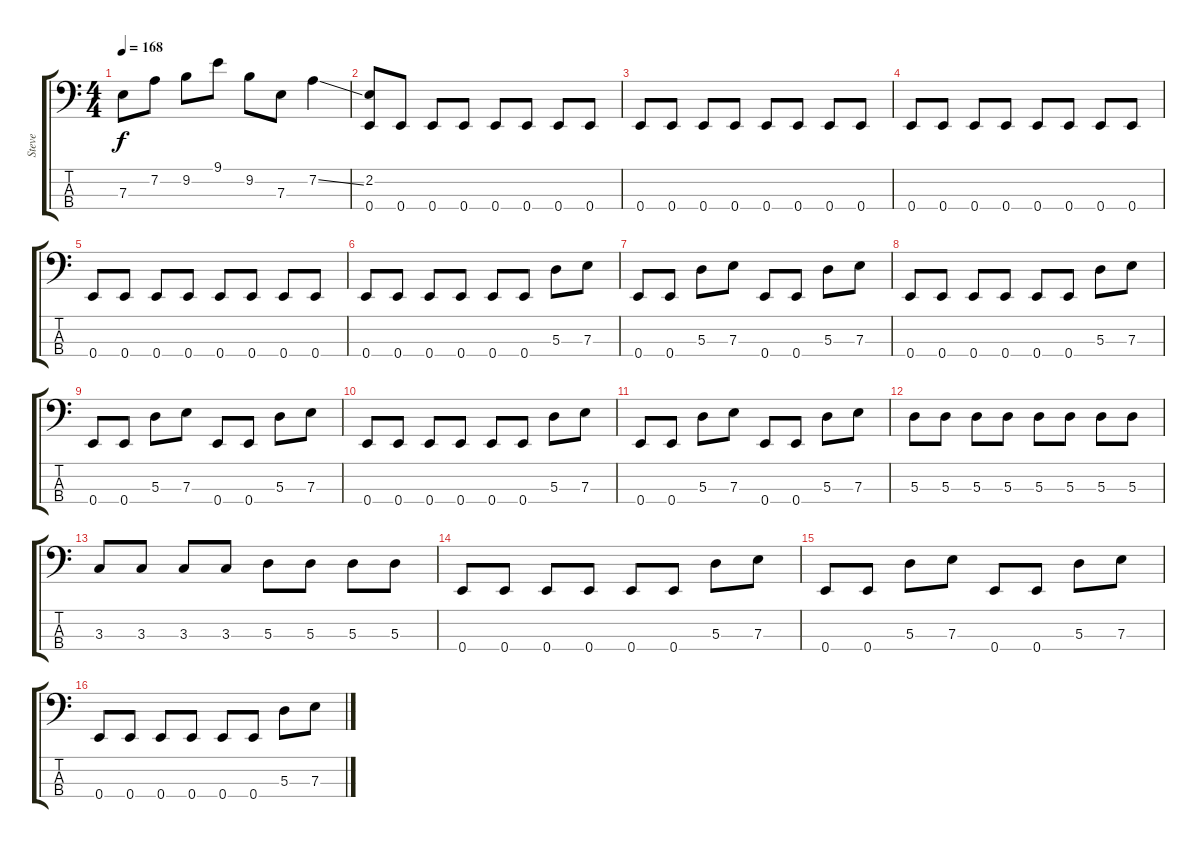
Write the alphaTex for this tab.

\track ("Steve" "Steve") {instrument electricbassfinger}
\staff {score tabs}
\tuning (G2 D2 A1 E1) {hide}
\ts (4 4)
\tempo 168
\clef f4
\ks c
7.3.8{dy f} 7.2.8 9.2.8 9.1.8 9.2.8 7.3.8 7.2{ss}.4 |
(2.2 0.4).8 0.4.8 0.4.8 0.4.8 0.4.8 0.4.8 0.4.8 0.4.8 |
0.4.8 0.4.8 0.4.8 0.4.8 0.4.8 0.4.8 0.4.8 0.4.8 |
0.4.8 0.4.8 0.4.8 0.4.8 0.4.8 0.4.8 0.4.8 0.4.8 |
0.4.8 0.4.8 0.4.8 0.4.8 0.4.8 0.4.8 0.4.8 0.4.8 |
0.4.8 0.4.8 0.4.8 0.4.8 0.4.8 0.4.8 5.3.8 7.3.8 |
0.4.8 0.4.8 5.3.8 7.3.8 0.4.8 0.4.8 5.3.8 7.3.8 |
0.4.8 0.4.8 0.4.8 0.4.8 0.4.8 0.4.8 5.3.8 7.3.8 |
0.4.8 0.4.8 5.3.8 7.3.8 0.4.8 0.4.8 5.3.8 7.3.8 |
0.4.8 0.4.8 0.4.8 0.4.8 0.4.8 0.4.8 5.3.8 7.3.8 |
0.4.8 0.4.8 5.3.8 7.3.8 0.4.8 0.4.8 5.3.8 7.3.8 |
5.3.8 5.3.8 5.3.8 5.3.8 5.3.8 5.3.8 5.3.8 5.3.8 |
3.3.8 3.3.8 3.3.8 3.3.8 5.3.8 5.3.8 5.3.8 5.3.8 |
0.4.8 0.4.8 0.4.8 0.4.8 0.4.8 0.4.8 5.3.8 7.3.8 |
0.4.8 0.4.8 5.3.8 7.3.8 0.4.8 0.4.8 5.3.8 7.3.8 |
0.4.8 0.4.8 0.4.8 0.4.8 0.4.8 0.4.8 5.3.8 7.3.8
